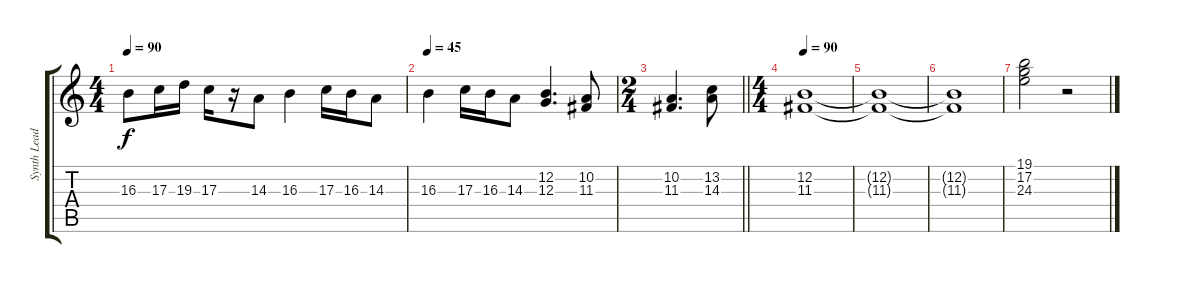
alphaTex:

\track ("Synth Lead" "Synth Lead") {instrument lead2sawtooth}
\staff {score tabs}
\tuning (E4 B3 G3 D3 A2 E2) {hide}
\ts (4 4)
\tempo 90
\clef g2
\ks c
16.3.8{dy f} 17.3.16 19.3.16 17.3.16 r.16 14.3.8 16.3.4 17.3.16 16.3.16 14.3.8 |
\tempo 45
16.3.4 17.3.16 16.3.16 14.3.8 (12.2 12.3).4{d} (10.2 11.3).8 |
\ts (2 4)
\barLineRight lightlight
(10.2 11.3).4{d} (13.2 14.3).8 |
\ts (4 4)
\tempo 90
(12.2 11.3).1 |
(12.2{t} 11.3{t}).1 |
(12.2{t} 11.3{t}).1 |
(19.1 17.2 24.3).2 r.2
